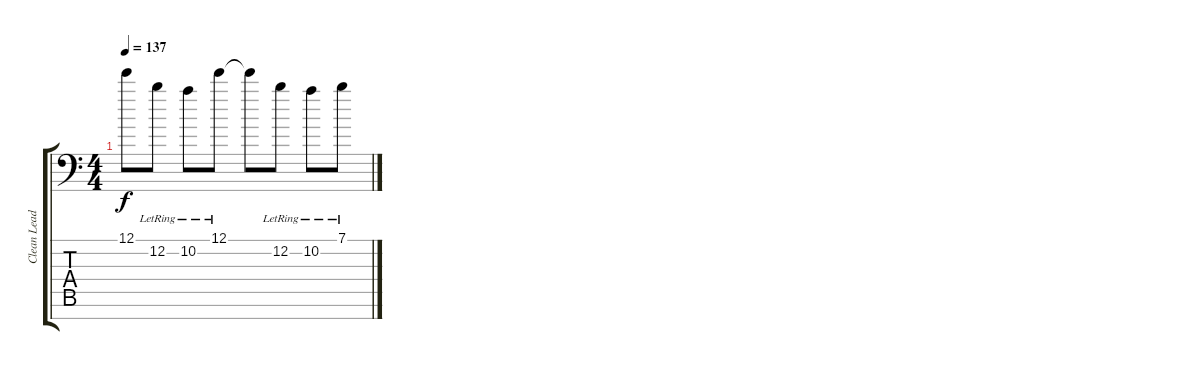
\track ("Clean Lead" "Clean Lead") {instrument electricguitarclean}
\staff {score tabs}
\tuning (E4 B3 G3 D3 A2 E2 A1) {hide}
\ts (4 4)
\tempo 137
\clef f4
\ks c
12.1{t}.8{dy f} 12.2{lr}.8 10.2{lr}.8 12.1{lr}.8 12.1{t}.8 12.2{lr}.8 10.2{lr}.8 7.1{lr}.8
